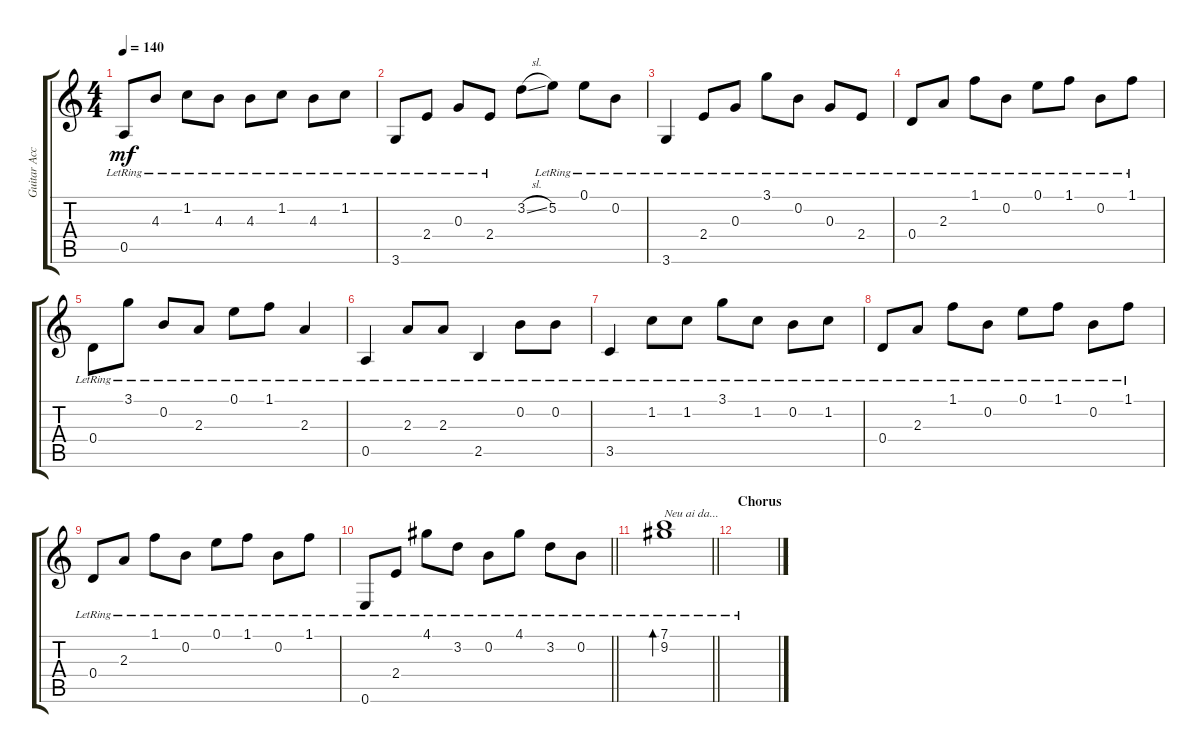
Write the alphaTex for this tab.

\track ("Guitar Accord" "Guitar Acc") {instrument electricguitarclean}
\staff {score tabs}
\tuning (E4 B3 G3 D3 A2 E2) {hide}
\ts (4 4)
\tempo 140
\clef g2
\ks c
0.5{lr}.8{dy mf} 4.3{lr}.8 1.2{lr}.8 4.3{lr}.8 4.3{lr}.8 1.2{lr}.8 4.3{lr}.8 1.2{lr}.8 |
3.6{lr}.8 2.4{lr}.8 0.3{lr}.8 2.4{lr}.8 3.2{sl}.8 5.2{lr}.8 0.1{lr}.8 0.2{lr}.8 |
3.6{lr}.4 2.4{lr}.8 0.3{lr}.8 3.1{lr}.8 0.2{lr}.8 0.3{lr}.8 2.4{lr}.8 |
0.4{lr}.8 2.3{lr}.8 1.1{lr}.8 0.2{lr}.8 0.1{lr}.8 1.1{lr}.8 0.2{lr}.8 1.1{lr}.8 |
0.4{lr}.8 3.1{lr}.8 0.2{lr}.8 2.3{lr}.8 0.1{lr}.8 1.1{lr}.8 2.3{lr}.4 |
0.5{lr}.4 2.3{lr}.8 2.3{lr}.8 2.5{lr}.4 0.2{lr}.8 0.2{lr}.8 |
3.5{lr}.4 1.2{lr}.8 1.2{lr}.8 3.1{lr}.8 1.2{lr}.8 0.2{lr}.8 1.2{lr}.8 |
0.4{lr}.8 2.3{lr}.8 1.1{lr}.8 0.2{lr}.8 0.1{lr}.8 1.1{lr}.8 0.2{lr}.8 1.1{lr}.8 |
0.4{lr}.8 2.3{lr}.8 1.1{lr}.8 0.2{lr}.8 0.1{lr}.8 1.1{lr}.8 0.2{lr}.8 1.1{lr}.8 |
\barLineRight lightlight
0.6{lr}.8 2.4{lr}.8 4.1{lr}.8 3.2{lr}.8 0.2{lr}.8 4.1{lr}.8 3.2{lr}.8 0.2{lr}.8 |
\barLineRight lightlight
(7.1{lr} 9.2).1{bd 240 txt "Neu ai da..."} |
\section ("" "Chorus")
